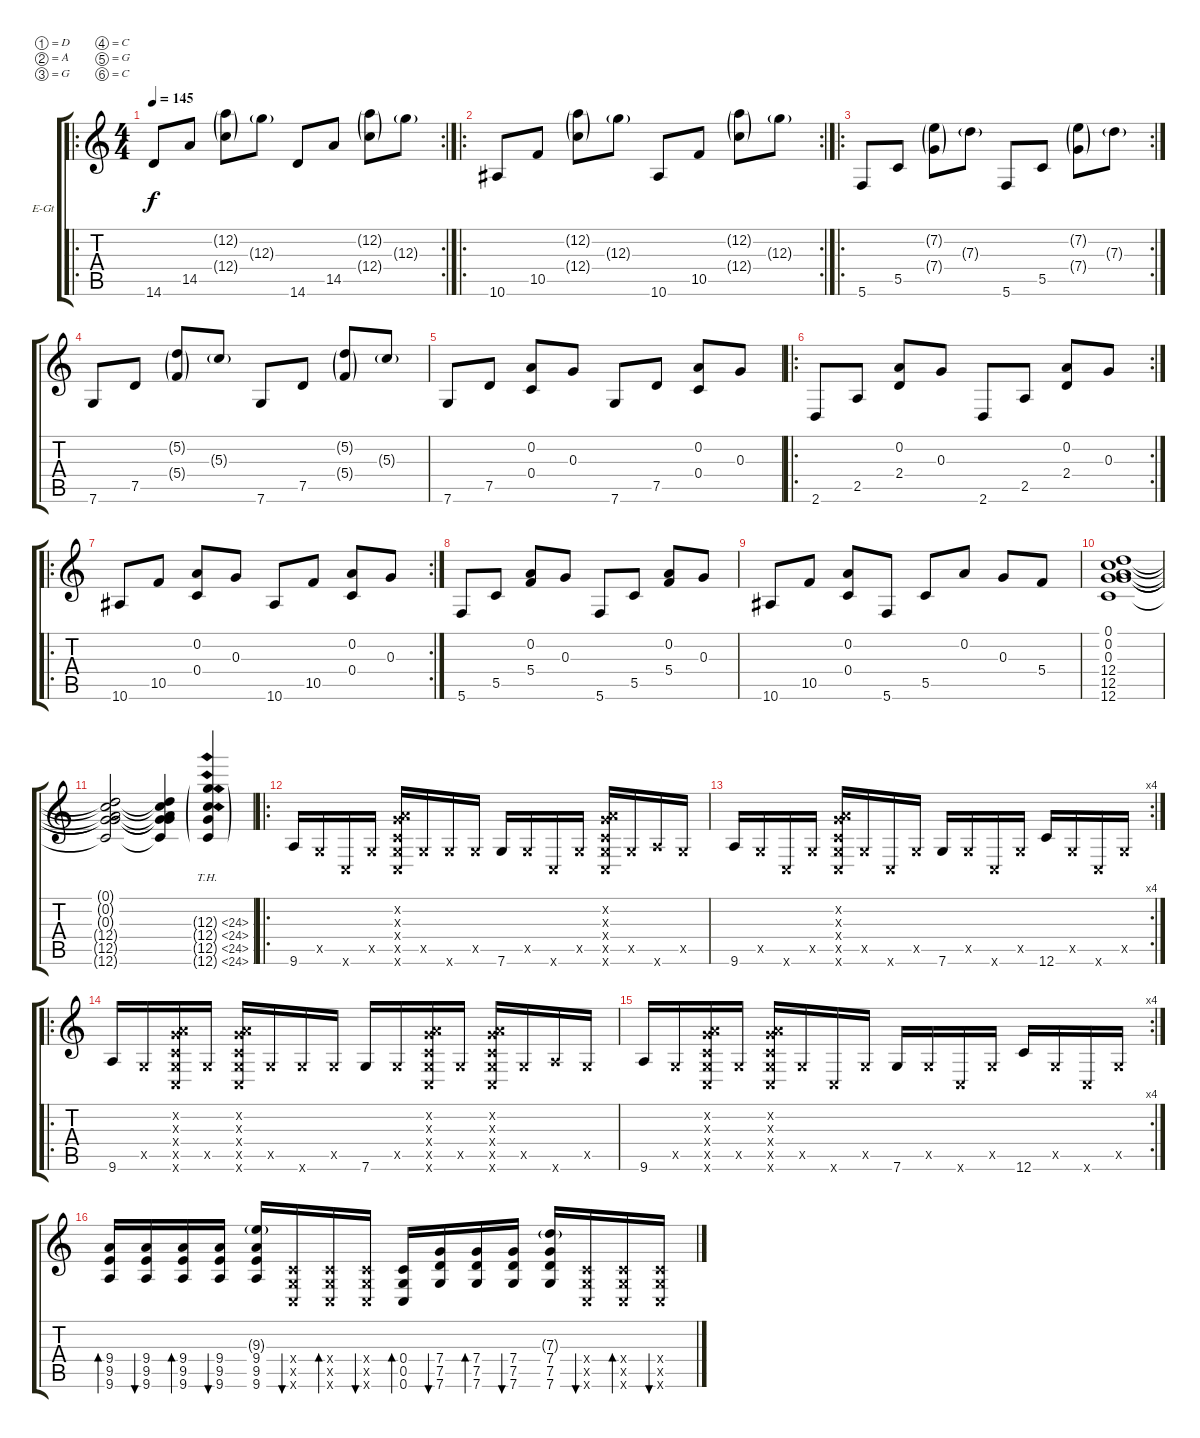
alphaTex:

\bracketExtendMode groupsimilarinstruments
\firstSystemTrackNameOrientation horizontal
\otherSystemsTrackNameOrientation horizontal
\track ("Track 1" "E-Gt") {instrument electricguitarmuted}
\staff {score tabs}
\tuning (D4 A3 G3 C3 G2 C2)
\ro
\rc 2
\ts (4 4)
\tempo 145
\clef g2
\ks c
14.6.8{dy f} 14.5.8 (12.2{g} 12.4{g}).8 12.3{g}.8 14.6.8 14.5.8 (12.2{g} 12.4{g}).8 12.3{g}.8 |
\ro
\rc 2
10.6.8 10.5.8 (12.2{g} 12.4{g}).8 12.3{g}.8 10.6.8 10.5.8 (12.2{g} 12.4{g}).8 12.3{g}.8 |
\ro
\rc 2
5.6.8 5.5.8 (7.2{g} 7.4{g}).8 7.3{g}.8 5.6.8 5.5.8 (7.2{g} 7.4{g}).8 7.3{g}.8 |
7.6.8 7.5.8 (5.2{g} 5.4{g}).8 5.3{g}.8 7.6.8 7.5.8 (5.2{g} 5.4{g}).8 5.3{g}.8 |
7.6.8 7.5.8 (0.2 0.4).8 0.3.8 7.6.8 7.5.8 (0.2 0.4).8 0.3.8 |
\ro
\rc 2
2.6.8 2.5.8 (0.2 2.4).8 0.3.8 2.6.8 2.5.8 (0.2 2.4).8 0.3.8 |
\ro
\rc 2
10.6.8 10.5.8 (0.2 0.4).8 0.3.8 10.6.8 10.5.8 (0.2 0.4).8 0.3.8 |
5.6.8 5.5.8 (0.2 5.4).8 0.3.8 5.6.8 5.5.8 (0.2 5.4).8 0.3.8 |
10.6.8 10.5.8 (0.2 0.4).8 5.6.8 5.5.8 0.2.8 0.3.8 5.4.8 |
(0.1 0.2 0.3 12.4 12.5 12.6).1 |
(0.1{t} 0.2{t} 0.3{t} 12.4{t} 12.5{t} 12.6{t}).2 (0.1{t} 0.2{t} 0.3{t} 12.4{t} 12.5{t} 12.6{t}).4 (12.3{th 12 g} 12.4{th 12 g} 12.5{th 12 g} 12.6{th 12 g}).4 |
\ro
9.6.16 0.5{x}.16 0.6{x}.16 0.5{x}.16 (0.2{x} 0.3{x} 0.4{x} 0.5{x} 0.6{x}).16 0.5{x}.16 7.6{x}.16 0.5{x}.16 7.6.16 0.5{x}.16 0.6{x}.16 0.5{x}.16 (0.2{x} 0.3{x} 0.4{x} 0.5{x} 0.6{x}).16 0.5{x}.16 9.6{x}.16 0.5{x}.16 |
\rc 4
9.6.16 0.5{x}.16 0.6{x}.16 0.5{x}.16 (0.2{x} 0.3{x} 0.4{x} 0.5{x} 0.6{x}).16 0.5{x}.16 0.6{x}.16 0.5{x}.16 7.6.16 0.5{x}.16 0.6{x}.16 0.5{x}.16 12.6.16 0.5{x}.16 0.6{x}.16 0.5{x}.16 |
\ro
9.6.16 0.5{x}.16 (0.2{x} 0.3{x} 0.4{x} 0.5{x} 0.6{x}).16 0.5{x}.16 (0.2{x} 0.3{x} 0.4{x} 0.5{x} 0.6{x}).16 0.5{x}.16 7.6{x}.16 0.5{x}.16 7.6.16 0.5{x}.16 (0.2{x} 0.3{x} 0.4{x} 0.5{x} 0.6{x}).16 0.5{x}.16 (0.2{x} 0.3{x} 0.4{x} 0.5{x} 0.6{x}).16 0.5{x}.16 9.6{x}.16 0.5{x}.16 |
\rc 4
9.6.16 0.5{x}.16 (0.2{x} 0.3{x} 0.4{x} 0.5{x} 0.6{x}).16 0.5{x}.16 (0.2{x} 0.3{x} 0.4{x} 0.5{x} 0.6{x}).16 0.5{x}.16 0.6{x}.16 0.5{x}.16 7.6.16 0.5{x}.16 0.6{x}.16 0.5{x}.16 12.6.16 0.5{x}.16 0.6{x}.16 0.5{x}.16 |
(9.4 9.5 9.6).16{bd 480} (9.4 9.5 9.6).16{bu 480} (9.4 9.5 9.6).16{bd 480} (9.4 9.5 9.6).16{bu 480} (9.3{g} 9.4 9.5 9.6).16 (0.4{x} 0.5{x} 0.6{x}).16{bu 480} (0.4{x} 0.5{x} 0.6{x}).16{bd 480} (0.4{x} 0.5{x} 0.6{x}).16{bu 480} (0.4 0.5 0.6).16{bd 480} (7.4 7.5 7.6).16{bu 480} (7.4 7.5 7.6).16{bd 480} (7.4 7.5 7.6).16{bu 480} (7.3{g} 7.4 7.5 7.6).16 (0.4{x} 0.5{x} 0.6{x}).16{bu 480} (0.4{x} 0.5{x} 0.6{x}).16{bd 480} (0.4{x} 0.5{x} 0.6{x}).16{bu 480}
